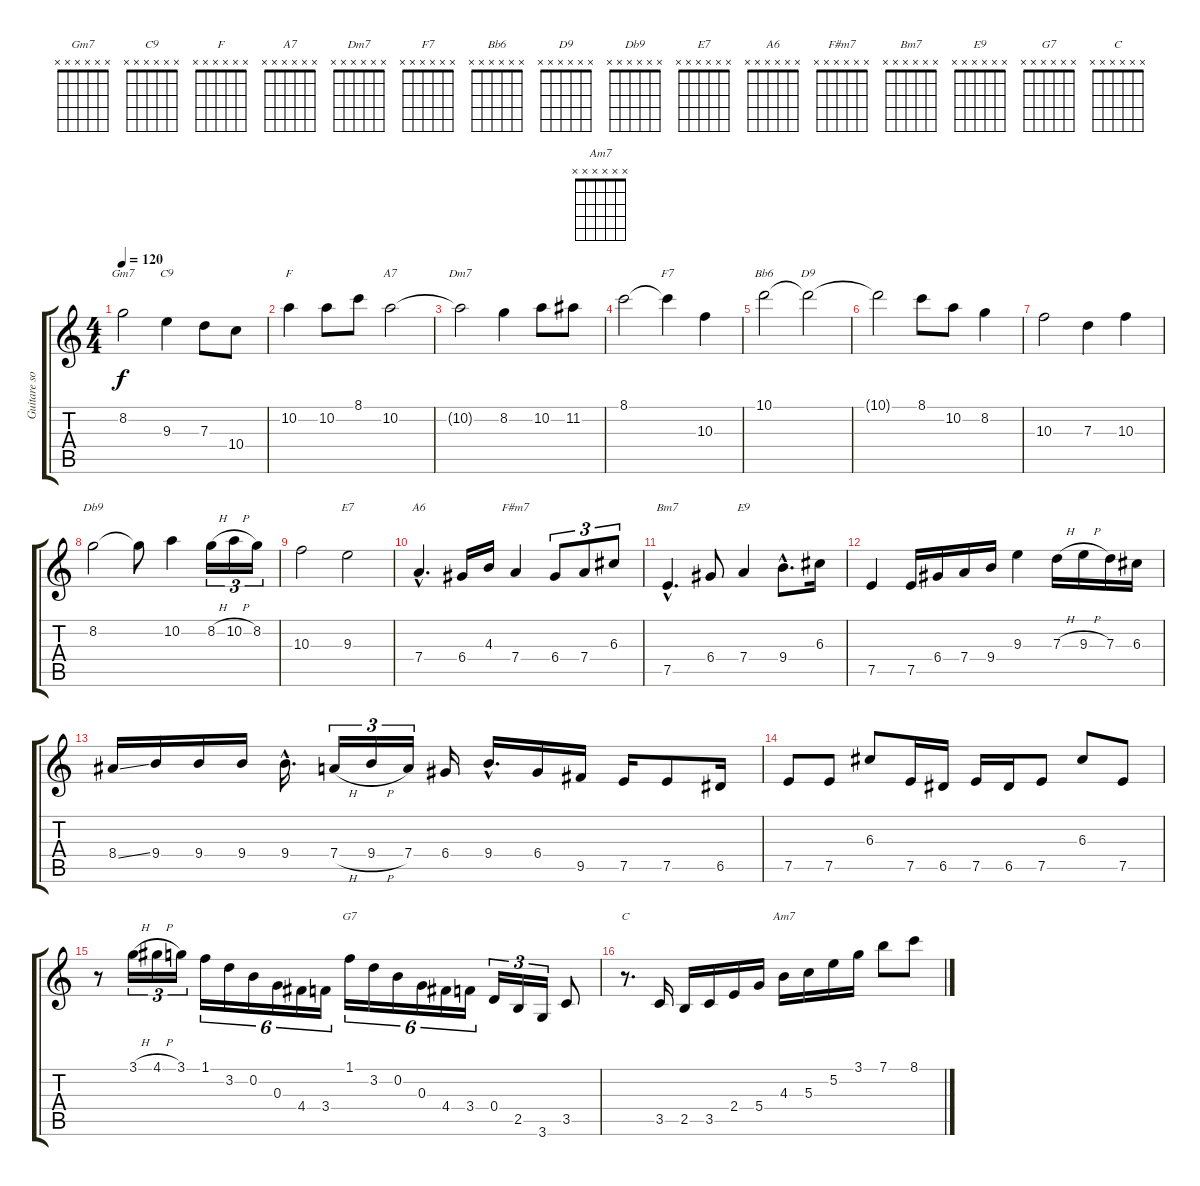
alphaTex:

\track ("Guitare solo" "Guitare so") {instrument acousticguitarsteel}
\staff {score tabs}
\tuning (E4 B3 G3 D3 A2 E2) {hide}
\chord ("Gm7" x x x x x x) {firstfret 0}
\chord ("C9" x x x x x x) {firstfret 0}
\chord ("F" x x x x x x) {firstfret 0}
\chord ("A7" x x x x x x) {firstfret 0}
\chord ("Dm7" x x x x x x) {firstfret 0}
\chord ("F7" x x x x x x) {firstfret 0}
\chord ("Bb6" x x x x x x) {firstfret 0}
\chord ("D9" x x x x x x) {firstfret 0}
\chord ("Db9" x x x x x x) {firstfret 0}
\chord ("E7" x x x x x x) {firstfret 0}
\chord ("A6" x x x x x x) {firstfret 0}
\chord ("F#m7" x x x x x x) {firstfret 0}
\chord ("Bm7" x x x x x x) {firstfret 0}
\chord ("E9" x x x x x x) {firstfret 0}
\chord ("G7" x x x x x x) {firstfret 0}
\chord ("C" x x x x x x) {firstfret 0}
\chord ("Am7" x x x x x x) {firstfret 0}
\ts (4 4)
\tempo 120
\clef g2
\ks c
8.2.2{ch "Gm7" dy f} 9.3.4{ch "C9"} 7.3.8 10.4.8 |
10.2.4{ch "F"} 10.2.8 8.1.8 10.2.2{ch "A7"} |
10.2{t}.2{ch "Dm7"} 8.2.4 10.2.8 11.2.8 |
8.1.2 8.1{t}.4{ch "F7"} 10.3.4 |
10.1.2{ch "Bb6"} 10.1{t}.2{ch "D9"} |
10.1{t}.2 8.1.8 10.2.8 8.2.4 |
10.3.2 7.3.4 10.3.4 |
8.2.2{ch "Db9"} 8.2{t}.8 10.2.4 8.2{h}.16{tu (3 2)} 10.2{h}.16{tu (3 2)} 8.2.16{tu (3 2)} |
10.3.2 9.3.2{ch "E7"} |
7.4{hac}.4{d ch "A6"} 6.4.16 4.3.16 7.4.4{ch "F#m7"} 6.4.8{tu (3 2)} 7.4.8{tu (3 2)} 6.3.8{tu (3 2)} |
7.5{hac}.4{d ch "Bm7"} 6.4.8 7.4.4{ch "E9"} 9.4{hac}.8{d} 6.3.16 |
7.5.4 7.5.16 6.4.16 7.4.16 9.4.16 9.3.4 7.3{h}.16 9.3{h}.16 7.3.16 6.3.16 |
8.4{ss}.16 9.4.16 9.4.16 9.4.16 9.4{hac}.16{d} 7.4{h}.16{tu (3 2)} 9.4{h}.16{tu (3 2)} 7.4.16{tu (3 2)} 6.4.16 9.4{hac}.16{d} 6.4.16 9.5.16 7.5.16 7.5.8 6.5.16 |
7.5.8 7.5.8 6.3.8 7.5.16 6.5.16 7.5.16 6.5.16 7.5.8 6.3.8 7.5.8 |
r.8 3.1{h}.16{tu (3 2)} 4.1{h}.16{tu (3 2)} 3.1.16{tu (3 2)} 1.1.16{tu (6 4)} 3.2.16{tu (6 4)} 0.2.16{tu (6 4)} 0.3.16{tu (6 4)} 4.4.16{tu (6 4)} 3.4.16{tu (6 4)} 1.1.16{tu (6 4) ch "G7"} 3.2.16{tu (6 4)} 0.2.16{tu (6 4)} 0.3.16{tu (6 4)} 4.4.16{tu (6 4)} 3.4.16{tu (6 4)} 0.4.16{tu (3 2)} 2.5.16{tu (3 2)} 3.6.16{tu (3 2)} 3.5.8 |
r.8{d ch "C"} 3.5.16 2.5.16 3.5.16 2.4.16 5.4.16 4.3.16{ch "Am7"} 5.3.16 5.2.16 3.1.16 7.1.8 8.1.8
